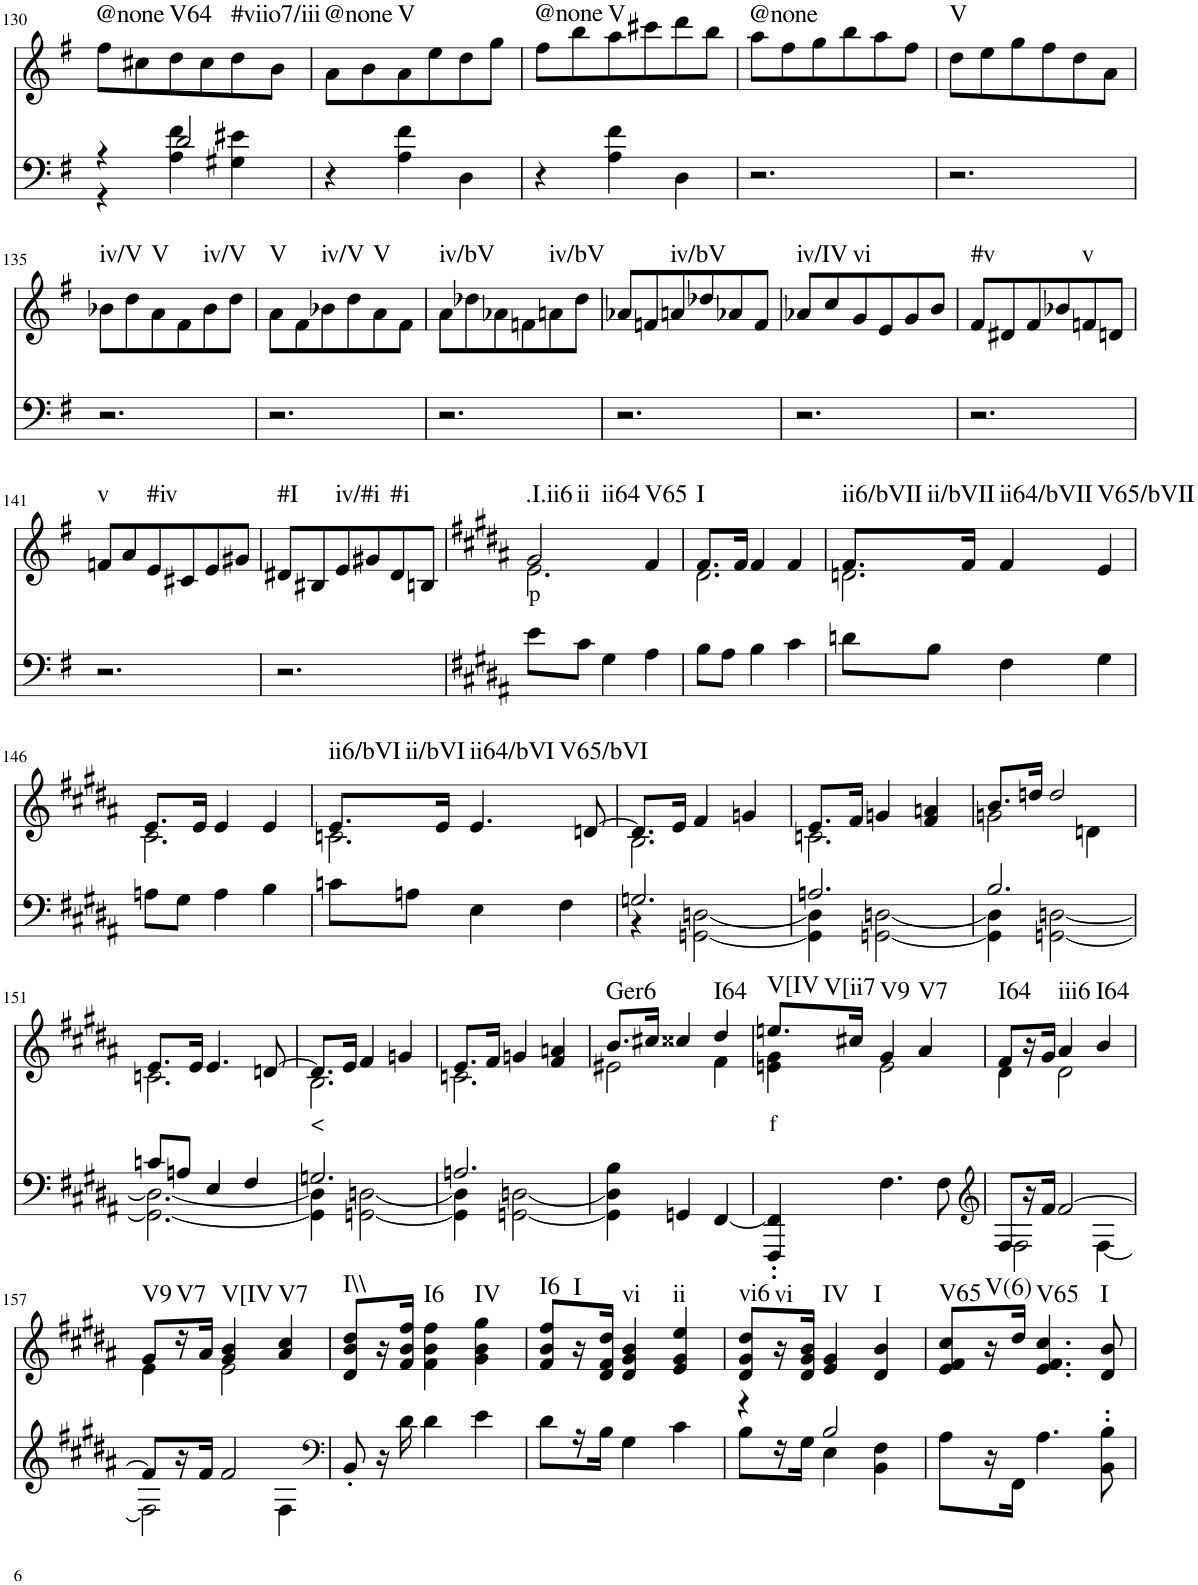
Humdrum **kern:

**kern	**kern	**text	**harte
*part2	*part1	*part1	*part1
*staff2	*staff1	*staff1	*
*I"Piano	*I"Piano	*	*
*I'Pno	*I'Pno	*	*
!!LO:PB:g=z
*clefF4	*clefG2	*	*
*k[f#]	*k[f#]	*	*
*M3/4	*M3/4	*	*
=130	=130	=130	=130
*^	*	*	*
!	!	!	!	!LO:H:kt=@none
4r	4r	8ff#\L	.	N
.	.	8cc#X\	.	.
!	!	!	!	!LO:H:kt=V64
4A\ 4f#\	2d/	8dd\	.	N
.	.	8cc#\	.	.
!	!	!	!	!LO:H:kt=#viio7/iii
4G#X\ 4e#X\	.	8dd\	.	N
.	.	8b\J	.	.
*v	*v	*	*	*
=131	=131	=131	=131
!	!	!	!LO:H:kt=@none
4r	8a\L	.	N
.	8b\	.	.
!	!	!	!LO:H:kt=V
4A\ 4f#\	8a\	.	N
.	8ee\	.	.
4D\	8dd\	.	.
.	8gg\J	.	.
=132	=132	=132	=132
!	!	!	!LO:H:kt=@none
4r	8ff#\L	.	N
.	8bb\	.	.
!	!	!	!LO:H:kt=V
4A\ 4f#\	8aa\	.	N
.	8ccc#X\	.	.
4D\	8ddd\	.	.
.	8bb\J	.	.
=133	=133	=133	=133
!	!	!	!LO:H:kt=@none
2.r	8aa\L	.	N
.	8ff#\	.	.
.	8gg\	.	.
.	8bb\	.	.
.	8aa\	.	.
.	8ff#\J	.	.
=134	=134	=134	=134
!	!	!	!LO:H:kt=V
2.r	8dd\L	.	N
.	8ee\	.	.
.	8gg\	.	.
.	8ff#\	.	.
.	8dd\	.	.
.	8a\J	.	.
!!LO:LB:g=z
=135	=135	=135	=135
!	!	!	!LO:H:kt=iv/V
2.r	8b-X\L	.	N
.	8dd\	.	.
!	!	!	!LO:H:kt=V
.	8a\	.	N
.	8f#\	.	.
!	!	!	!LO:H:kt=iv/V
.	8b-\	.	N
.	8dd\J	.	.
=136	=136	=136	=136
!	!	!	!LO:H:kt=V
2.r	8a\L	.	N
.	8f#\	.	.
!	!	!	!LO:H:kt=iv/V
.	8b-X\	.	N
.	8dd\	.	.
!	!	!	!LO:H:kt=V
.	8a\	.	N
.	8f#\J	.	.
=137	=137	=137	=137
!	!	!	!LO:H:kt=iv/bV
2.r	8a\L	.	N
.	8dd-X\	.	.
.	8a-X\	.	.
.	8fn\	.	.
!	!	!	!LO:H:kt=iv/bV
.	8an\	.	N
.	8dd-\J	.	.
=138	=138	=138	=138
2.r	8a-X/L	.	.
.	8fn/	.	.
!	!	!	!LO:H:kt=iv/bV
.	8an/	.	N
.	8dd-X/	.	.
.	8a-X/	.	.
.	8f/J	.	.
=139	=139	=139	=139
!	!	!	!LO:H:kt=iv/IV
2.r	8a-X/L	.	N
.	8cc/	.	.
!	!	!	!LO:H:kt=vi
.	8g/	.	N
.	8e/	.	.
.	8g/	.	.
.	8b/J	.	.
=140	=140	=140	=140
!	!	!	!LO:H:kt=#v
2.r	8f#/L	.	N
.	8d#X/	.	.
.	8f#/	.	.
.	8b-X/	.	.
!	!	!	!LO:H:kt=v
.	8fn/	.	N
.	8dn/J	.	.
!!LO:LB:g=z
=141	=141	=141	=141
!	!	!	!LO:H:kt=v
2.r	8fn/L	.	N
.	8a/	.	.
!	!	!	!LO:H:kt=#iv
.	8e/	.	N
.	8c#X/	.	.
.	8e/	.	.
.	8g#X/J	.	.
=142	=142	=142	=142
!	!	!	!LO:H:kt=#I
2.r	8d#X/L	.	N
.	8B#X/	.	.
!	!	!	!LO:H:kt=iv/#i
.	8e/	.	N
.	8g#X/	.	.
!	!	!	!LO:H:kt=#i
.	8d#/	.	N
.	8Bn/J	.	.
=143	=143	=143	=143
*k[f#c#g#d#a#]	*k[f#c#g#d#a#]	*	*
*	*^	*	*
!	!	!	!LO:LY:b	!LO:H:n=1:kt=.I.ii6
!	!	!	!	!LO:H:n=2:kt=ii
!	!	!	!	!LO:H:n=3:kt=ii64
8e\L	2g#/	2.e\	p	N N N
8c#\J	.	.	.	.
4G#\	.	.	.	.
!	!	!	!	!LO:H:kt=V65
4A#\	4f#/	.	.	N
=144	=144	=144	=144	=144
!	!	!	!	!LO:H:kt=I
8B\L	8.f#/L	2.d#\	.	N
8A#\J	.	.	.	.
.	16f#/Jk	.	.	.
4B\	4f#/	.	.	.
4c#\	4f#/	.	.	.
=145	=145	=145	=145	=145
!	!	!	!	!LO:H:n=1:kt=ii6/bVII
!	!	!	!	!LO:H:n=2:kt=ii/bVII
8dn\L	8.f#/L	2.dn\	.	N N
8B\J	.	.	.	.
.	16f#/Jk	.	.	.
!	!	!	!	!LO:H:kt=ii64/bVII
4F#\	4f#/	.	.	N
!	!	!	!	!LO:H:kt=V65/bVII
4G#\	4e/	.	.	N
!!LO:LB:g=z	!!
=146	=146	=146	=146	=146
8An\L	8.e/L	2.c#\	.	.
8G#\J	.	.	.	.
.	16e/Jk	.	.	.
4A\	4e/	.	.	.
4B\	4e/	.	.	.
=147	=147	=147	=147	=147
!	!	!	!	!LO:H:n=1:kt=ii6/bVI
!	!	!	!	!LO:H:n=2:kt=ii/bVI
8cn\L	8.e/L	2.cn\	.	N N
8An\J	.	.	.	.
.	16e/Jk	.	.	.
!	!	!	!	!LO:H:n=1:kt=ii64/bVI
!	!	!	!	!LO:H:n=2:kt=V65/bVI
4E\	4.e/	.	.	N N
4F#\	.	.	.	.
.	[8dn/	.	.	.
=148	=148	=148	=148	=148
*^	*	*	*	*
2.Gn/	4r	8.d/L]	2.B\	.	.
.	.	16e/Jk	.	.	.
.	[2GGn\ [2Dn\	4f#/	.	.	.
.	.	4gn/	.	.	.
=149	=149	=149	=149	=149	=149
2.An/	4GG\] 4D\]	8.e/L	2.cn\	.	.
.	.	16f#/Jk	.	.	.
.	[2GGn\ [2Dn\	4gn/	.	.	.
.	.	4f#/ 4an/	.	.	.
=150	=150	=150	=150	=150	=150
2.B/	4GG\] 4D\]	8.b/L	2gn\	.	.
.	.	16ddn/Jk	.	.	.
.	[2GGn\ [2Dn\	2dd/	.	.	.
.	.	.	4dn\	.	.
!!LO:LB:g=z	!!
=151	=151	=151	=151	=151	=151
8cn/L	2.GG\_ 2.D\_	8.e/L	2.cn\	.	.
8An/J	.	.	.	.	.
.	.	16e/Jk	.	.	.
4E/	.	4.e/	.	.	.
4F#/	.	.	.	.	.
.	.	[8dn/	.	.	.
=152	=152	=152	=152	=152	=152
!	!	!	!	!LO:LY:b	!
2.Gn/	4GG\] 4D\]	8.d/L]	2.B\	<	.
.	.	16e/Jk	.	.	.
.	[2GGn\ [2Dn\	4f#/	.	.	.
.	.	4gn/	.	.	.
=153	=153	=153	=153	=153	=153
2.An/	4GG\] 4D\]	8.e/L	2.cn\	.	.
.	.	16f#/Jk	.	.	.
.	[2GGn\ [2Dn\	4gn/	.	.	.
.	.	4f#/ 4an/	.	.	.
*v	*v	*	*	*	*
=154	=154	=154	=154	=154
!	!	!	!	!LO:H:kt=Ger6
4GG\] 4D\] 4B\	8.b/L	2e#X\	.	N
.	16cc#X/Jk	.	.	.
4GGn/	4cc##X/	.	.	.
!	!	!	!	!LO:H:kt=I64
[4FF#/	4dd#/	4f#\	.	N
=155	=155	=155	=155	=155
!	!	!	!LO:LY:b	!LO:H:n=1:kt=V[IV
!	!	!	!	!LO:H:n=2:kt=V[ii7
4FFF#/' 4FF#/]'	8.een/L	4en\ 4g#\	f	N N
.	16cc#X/Jk	.	.	.
!	!	!	!	!LO:H:kt=V9
4.F#\	4g#/	2e\	.	N
!	!	!	!	!LO:H:kt=V7
.	4a#/	.	.	N
8F#\	.	.	.	.
=156	=156	=156	=156	=156
*clefG2	*	*	*	*
*^	*	*	*	*
!	!	!	!	!	!LO:H:kt=I64
8F#/L	2F#\	8f#/L	4d#\	.	N
16r	.	16r	.	.	.
16f#/JJ	.	16g#/JJ	.	.	.
!	!	!	!	!	!LO:H:kt=iii6
[2f#/	.	4a#/	2d#\	.	N
!	!	!	!	!	!LO:H:kt=I64
.	[4F#\	4b/	.	.	N
!!LO:LB:g=z	!!
=157	=157	=157	=157	=157	=157
!	!	!	!	!	!LO:H:kt=V9
8f#/L]	2F#\]	8g#/L	4e\	.	N
!	!	!	!	!	!LO:H:kt=V7
16r	.	16r	.	.	N
16f#/JJ	.	16a#/JJ	.	.	.
!	!	!	!	!	!LO:H:kt=V[IV
2f#/	.	4g#/ 4b/	2e\	.	N
!	!	!	!	!	!LO:H:kt=V7
.	4F#\	4a#/ 4cc#/	.	.	N
*v	*v	*	*	*	*
*	*v	*v	*	*
=158	=158	=158	=158
*clefF4	*	*	*
*^	*	*	*
!	!	!	!	!LO:H:kt=I\\
*v	*v	*	*	*
8BB'/	8d#/ 8b/ 8dd#/L	.	N
16r	16r	.	.
16d#\	16f#/ 16b/ 16ff#/JJ	.	.
!	!	!	!LO:H:kt=I6
4d#\	4f#\ 4b\ 4ff#\	.	N
!	!	!	!LO:H:kt=IV
4e\	4g#\ 4b\ 4gg#\	.	N
=159	=159	=159	=159
!	!	!	!LO:H:kt=I6
8d#\L	8f#/ 8b/ 8ff#/L	.	N
!	!	!	!LO:H:kt=I
16r	16r	.	N
16B\JJ	16d#/ 16f#/ 16dd#/JJ	.	.
!	!	!	!LO:H:kt=vi
4G#\	4d#/ 4g#/ 4b/	.	N
!	!	!	!LO:H:kt=ii
4c#\	4e/ 4g#/ 4ee/	.	N
=160	=160	=160	=160
*^	*	*	*
!	!	!	!	!LO:H:kt=vi6
4r	8B\L	8d#/ 8g#/ 8dd#/L	.	N
!	!	!	!	!LO:H:kt=vi
.	16r	16r	.	N
.	16G#\JJ	16d#/ 16g#/ 16b/JJ	.	.
!	!	!	!	!LO:H:kt=IV
2B/	4E\	4e/ 4g#/	.	N
!	!	!	!	!LO:H:kt=I
.	4BB\ 4F#\	4d#/ 4b/	.	N
=161	=161	=161	=161	=161
!	!	!	!	!LO:H:kt=V65
*v	*v	*	*	*
8A#\L	8e/ 8f#/ 8cc#/L	.	N
!	!	!	!LO:H:kt=V(6)
16r	16r	.	N
16FF#\JJ	16dd#/JJ	.	.
!	!	!	!LO:H:kt=V65
4.A#\	4.e/ 4.f#/ 4.cc#/	.	N
!	!	!	!LO:H:kt=I
8BB\' 8B\'	8d#/ 8b/	.	N
=	=	=	=
*-	*-	*-	*-
